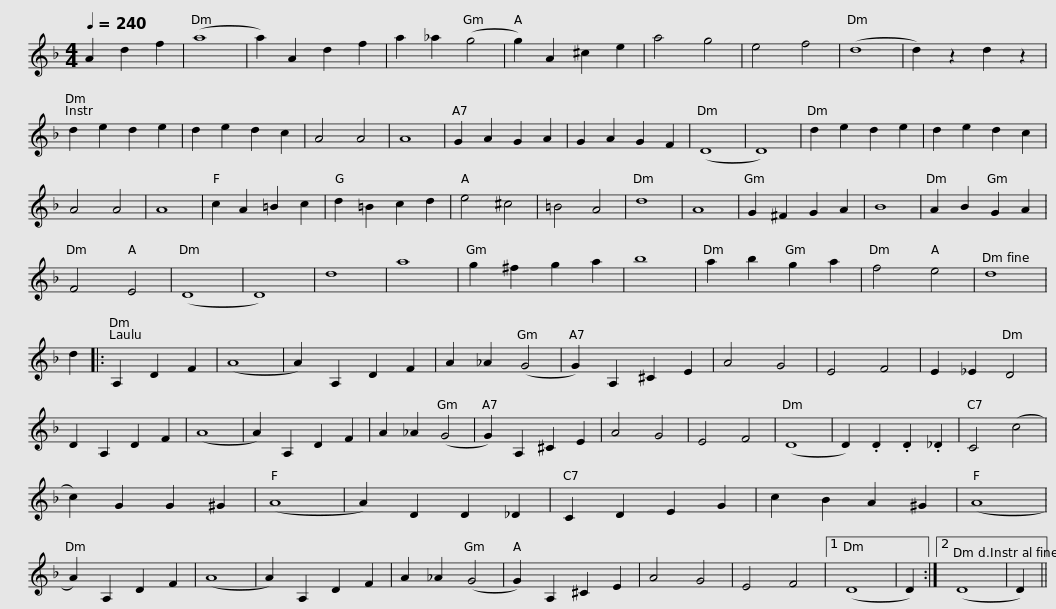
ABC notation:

X:1
L:1/8
Q:1/4=240
M:4/4
I:linebreak $
K:Dmin
V:1 treble
V:1
 A2 d2 f2 | (a8 | a2) A2 d2 f2 | a2 _a2 (g4 | g2) A2 ^c2 e2 | %5
 a4 g4 | e4 f4 | (d8 | d2) z2 d2 z2 | d2 e2 d2 e2 | %10
 d2 e2 d2 c2 | A4 A4 |$ A8 | G2 A2 G2 A2 | G2 A2 G2 F2 | %15
 (D8 | D8) | d2 e2 d2 e2 | d2 e2 d2 c2 | A4 A4 | %20
 A8 | c2 A2 =B2 c2 | d2 =B2 c2 d2 | e4 ^c4 |$ =B4 A4 | %25
 d8 | A8 | G2 ^F2 G2 A2 | B8 | A2 B2 G2 A2 | %30
 F4 E4 | (D8 | D8) | d8 | a8 | %35
 g2 ^f2 g2 a2 | b8 |$ a2 b2 g2 a2 | f4 e4 | d8 | %40
 d2 |: A,2 D2 F2 | (A8 | A2) A,2 D2 F2 | A2 _A2 (G4 | %45
 G2) A,2 ^C2 E2 | A4 G4 | E4 F4 | E2 _E2 D4 |$ D2 A,2 D2 F2 |$ %50
 (A8 | A2) A,2 D2 F2 | A2 _A2 (G4 | G2) A,2 ^C2 E2 | A4 G4 | %55
 E4 F4 | (D8 | D2) .D2 .D2 ._D2 |$ C4 (c4 | c2) G2 G2 ^G2 | %60
 (A8 | A2) D2 D2 _D2 | C2 D2 E2 G2 | c2 B2 A2 ^G2 | (A8 | %65
 A2) A,2 D2 F2 |$ (A8 | A2) A,2 D2 F2 | A2 _A2 (G4 | G2) A,2 ^C2 E2 | %70
 A4 G4 | E4 F4 |1 (D8 | D2) :|2 (D8 | %75
 D2) || %76
